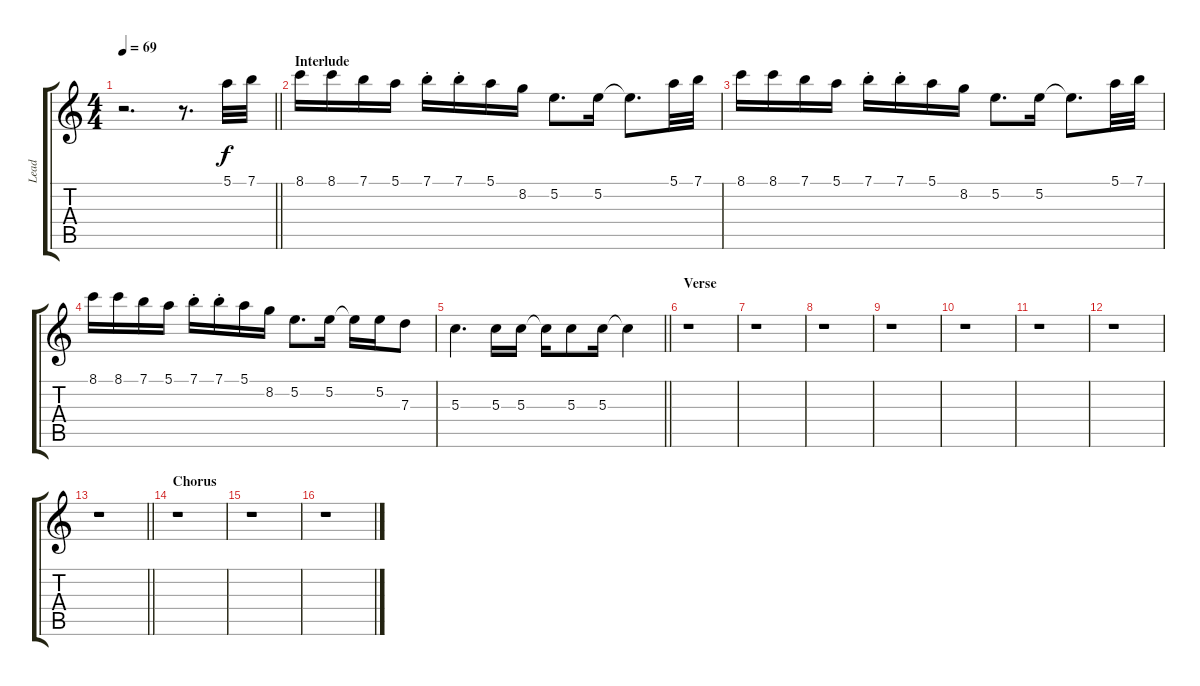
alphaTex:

\track ("Lead" "Lead") {instrument distortionguitar}
\staff {score tabs}
\tuning (E4 B3 G3 D3 A2 E2) {hide}
\ts (4 4)
\tempo 69
\clef g2
\barLineRight lightlight
\ks c
r.2{d dy f} r.8{d} 5.1.32 7.1.32 |
\section ("" "Interlude")
8.1.16 8.1.16 7.1.16 5.1.16 7.1{st}.16 7.1{st}.16 5.1.16 8.2.16 5.2.8{d} 5.2.16 5.2{t}.8{d} 5.1.32 7.1.32 |
8.1.16 8.1.16 7.1.16 5.1.16 7.1{st}.16 7.1{st}.16 5.1.16 8.2.16 5.2.8{d} 5.2.16 5.2{t}.8{d} 5.1.32 7.1.32 |
8.1.16 8.1.16 7.1.16 5.1.16 7.1{st}.16 7.1{st}.16 5.1.16 8.2.16 5.2.8{d} 5.2.16 5.2{t}.16 5.2.16 7.3.8 |
\barLineRight lightlight
5.3.4{d} 5.3.16 5.3.16 5.3{t}.16 5.3.8 5.3.16 5.3{t}.4 |
\section ("" "Verse")
r.1 |
r.1 |
r.1 |
r.1 |
r.1 |
r.1 |
r.1 |
\barLineRight lightlight
r.1 |
\section ("" "Chorus")
r.1 |
r.1 |
r.1
